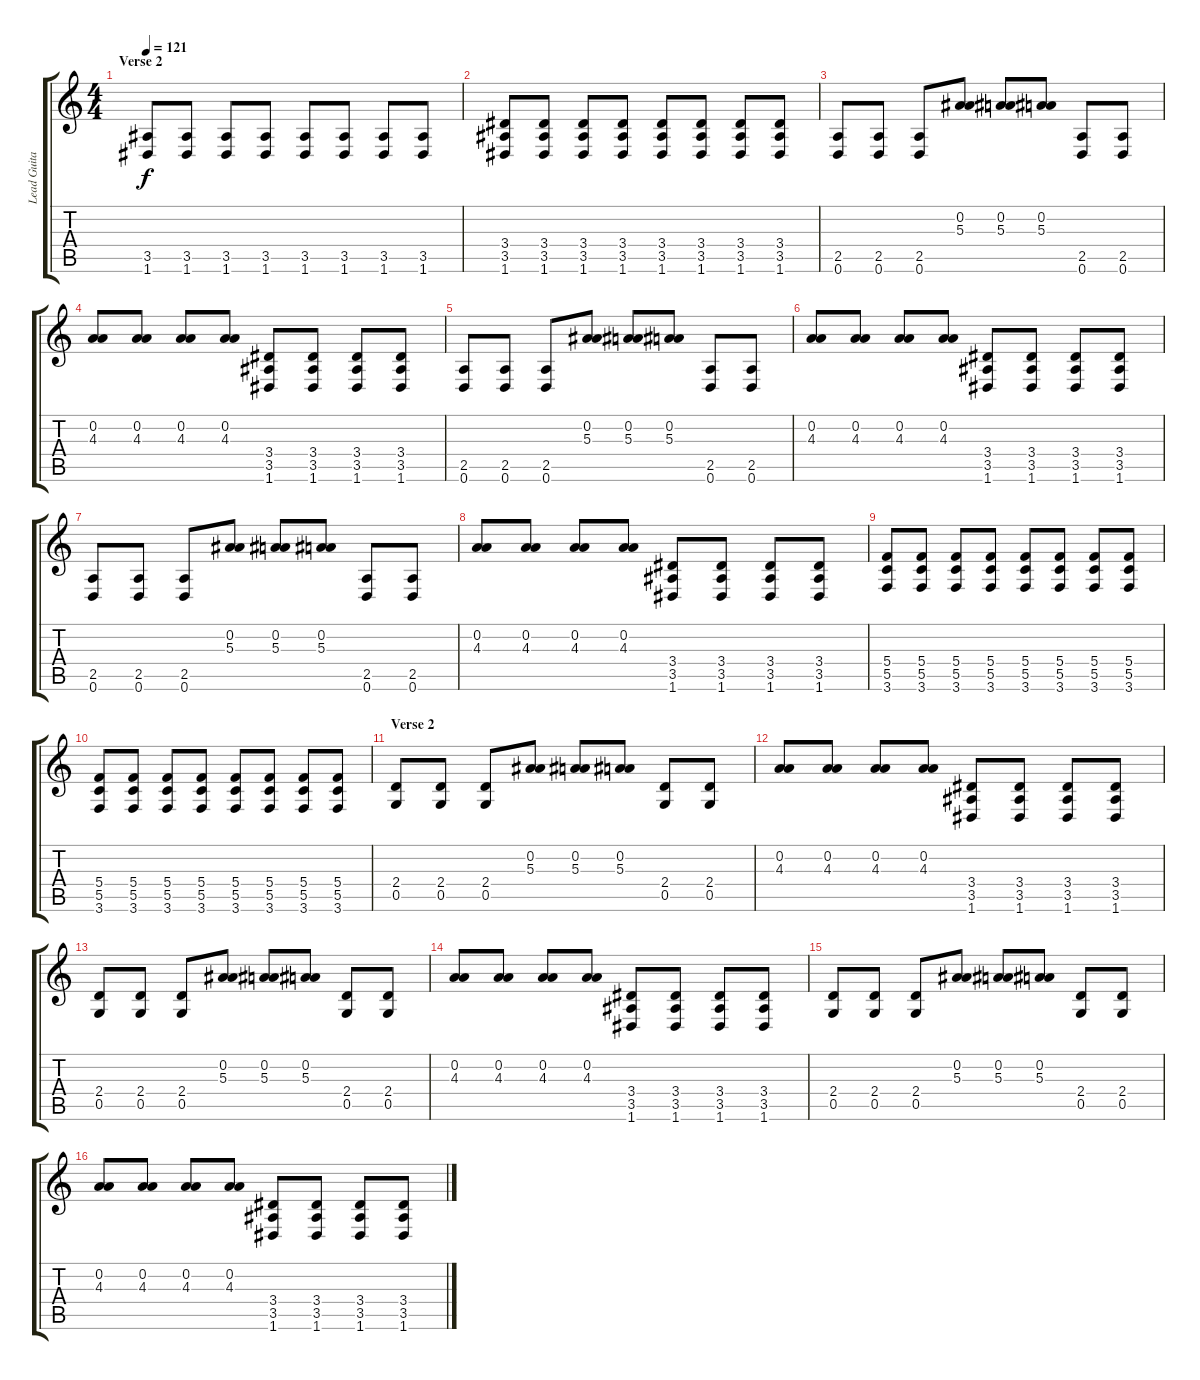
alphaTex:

\track ("Lead Guitar" "Lead Guita") {instrument distortionguitar}
\staff {score tabs}
\tuning (D4 A3 F3 C3 G2 D2) {hide}
\ts (4 4)
\section ("" "Verse 2")
\tempo 121
\clef g2
\ks c
(3.5 1.6).8{dy f volume 13 instrument distortionguitar} (3.5 1.6).8 (3.5 1.6).8 (3.5 1.6).8 (3.5 1.6).8 (3.5 1.6).8 (3.5 1.6).8 (3.5 1.6).8 |
(3.4 3.5 1.6).8 (3.4 3.5 1.6).8 (3.4 3.5 1.6).8 (3.4 3.5 1.6).8 (3.4 3.5 1.6).8 (3.4 3.5 1.6).8 (3.4 3.5 1.6).8 (3.4 3.5 1.6).8 |
(2.5 0.6).8 (2.5 0.6).8 (2.5 0.6).8 (0.2 5.3).8 (0.2 5.3).8 (0.2 5.3).8 (2.5 0.6).8 (2.5 0.6).8 |
(0.2 4.3).8 (0.2 4.3).8 (0.2 4.3).8 (0.2 4.3).8 (3.4 3.5 1.6).8 (3.4 3.5 1.6).8 (3.4 3.5 1.6).8 (3.4 3.5 1.6).8 |
(2.5 0.6).8 (2.5 0.6).8 (2.5 0.6).8 (0.2 5.3).8 (0.2 5.3).8 (0.2 5.3).8 (2.5 0.6).8 (2.5 0.6).8 |
(0.2 4.3).8 (0.2 4.3).8 (0.2 4.3).8 (0.2 4.3).8 (3.4 3.5 1.6).8 (3.4 3.5 1.6).8 (3.4 3.5 1.6).8 (3.4 3.5 1.6).8 |
(2.5 0.6).8 (2.5 0.6).8 (2.5 0.6).8 (0.2 5.3).8 (0.2 5.3).8 (0.2 5.3).8 (2.5 0.6).8 (2.5 0.6).8 |
(0.2 4.3).8 (0.2 4.3).8 (0.2 4.3).8 (0.2 4.3).8 (3.4 3.5 1.6).8 (3.4 3.5 1.6).8 (3.4 3.5 1.6).8 (3.4 3.5 1.6).8 |
(5.4 5.5 3.6).8 (5.4 5.5 3.6).8 (5.4 5.5 3.6).8 (5.4 5.5 3.6).8 (5.4 5.5 3.6).8 (5.4 5.5 3.6).8 (5.4 5.5 3.6).8 (5.4 5.5 3.6).8 |
(5.4 5.5 3.6).8 (5.4 5.5 3.6).8 (5.4 5.5 3.6).8 (5.4 5.5 3.6).8 (5.4 5.5 3.6).8 (5.4 5.5 3.6).8 (5.4 5.5 3.6).8 (5.4 5.5 3.6).8 |
\section ("" "Verse 2")
(2.4 0.5).8 (2.4 0.5).8 (2.4 0.5).8 (0.2 5.3).8 (0.2 5.3).8 (0.2 5.3).8 (2.4 0.5).8 (2.4 0.5).8 |
(0.2 4.3).8 (0.2 4.3).8 (0.2 4.3).8 (0.2 4.3).8 (3.4 3.5 1.6).8 (3.4 3.5 1.6).8 (3.4 3.5 1.6).8 (3.4 3.5 1.6).8 |
(2.4 0.5).8 (2.4 0.5).8 (2.4 0.5).8 (0.2 5.3).8 (0.2 5.3).8 (0.2 5.3).8 (2.4 0.5).8 (2.4 0.5).8 |
(0.2 4.3).8 (0.2 4.3).8 (0.2 4.3).8 (0.2 4.3).8 (3.4 3.5 1.6).8 (3.4 3.5 1.6).8 (3.4 3.5 1.6).8 (3.4 3.5 1.6).8 |
(2.4 0.5).8 (2.4 0.5).8 (2.4 0.5).8 (0.2 5.3).8 (0.2 5.3).8 (0.2 5.3).8 (2.4 0.5).8 (2.4 0.5).8 |
(0.2 4.3).8 (0.2 4.3).8 (0.2 4.3).8 (0.2 4.3).8 (3.4 3.5 1.6).8 (3.4 3.5 1.6).8 (3.4 3.5 1.6).8 (3.4 3.5 1.6).8
